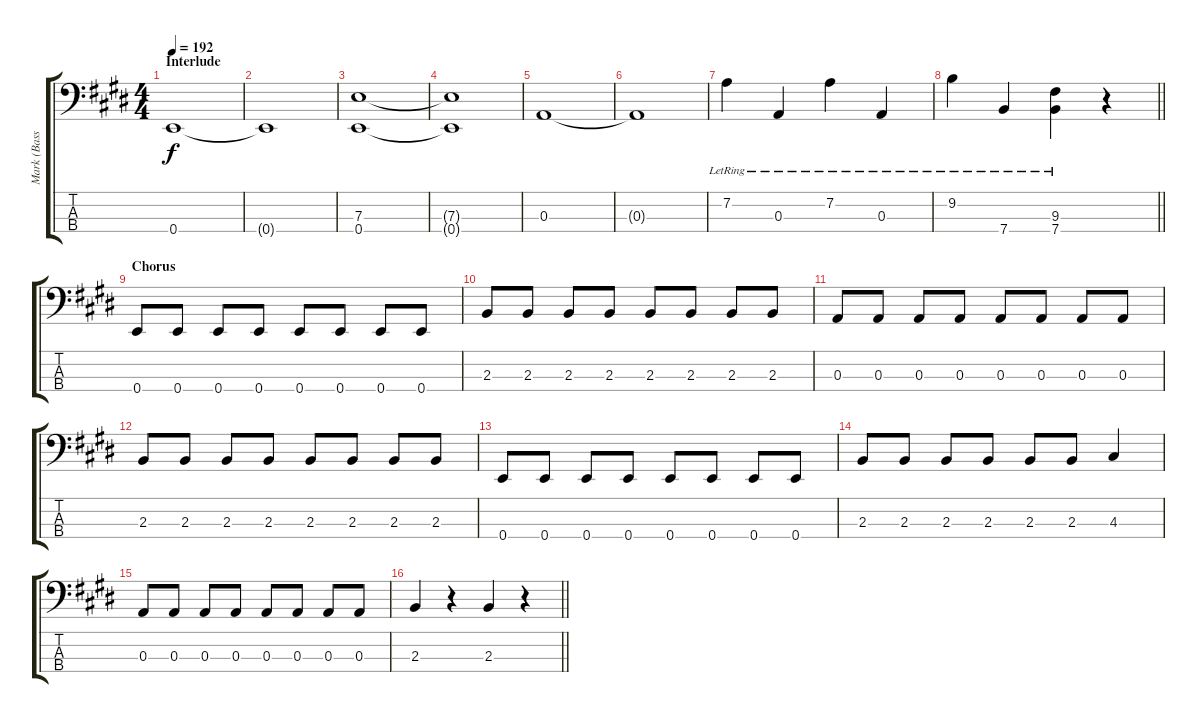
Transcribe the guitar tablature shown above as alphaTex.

\track ("Mark (Bass)" "Mark (Bass") {instrument electricbasspick}
\staff {score tabs}
\tuning (G2 D2 A1 E1) {hide}
\ts (4 4)
\section ("" "Interlude")
\tempo 192
\clef f4
\ks e
0.4.1{dy f} |
0.4{t}.1 |
(7.3 0.4).1 |
(7.3{t} 0.4{t}).1 |
0.3.1 |
0.3{t}.1 |
7.2{lr}.4 0.3{lr}.4 7.2{lr}.4 0.3{lr}.4 |
\barLineRight lightlight
9.2{lr}.4 7.4{lr}.4 (9.3{lr} 7.4{lr}).4 r.4 |
\section ("" "Chorus")
0.4.8 0.4.8 0.4.8 0.4.8 0.4.8 0.4.8 0.4.8 0.4.8 |
2.3.8 2.3.8 2.3.8 2.3.8 2.3.8 2.3.8 2.3.8 2.3.8 |
0.3.8 0.3.8 0.3.8 0.3.8 0.3.8 0.3.8 0.3.8 0.3.8 |
2.3.8 2.3.8 2.3.8 2.3.8 2.3.8 2.3.8 2.3.8 2.3.8 |
0.4.8 0.4.8 0.4.8 0.4.8 0.4.8 0.4.8 0.4.8 0.4.8 |
2.3.8 2.3.8 2.3.8 2.3.8 2.3.8 2.3.8 4.3.4 |
0.3.8 0.3.8 0.3.8 0.3.8 0.3.8 0.3.8 0.3.8 0.3.8 |
\barLineRight lightlight
2.3.4 r.4 2.3.4 r.4
